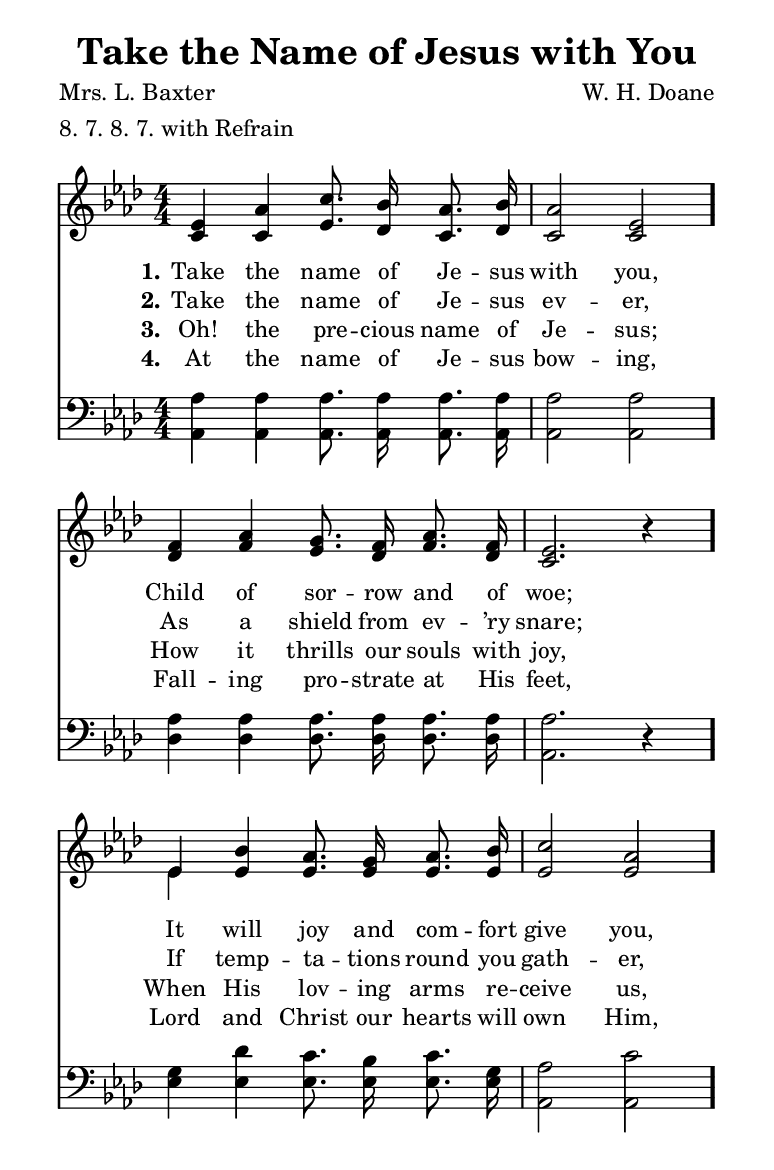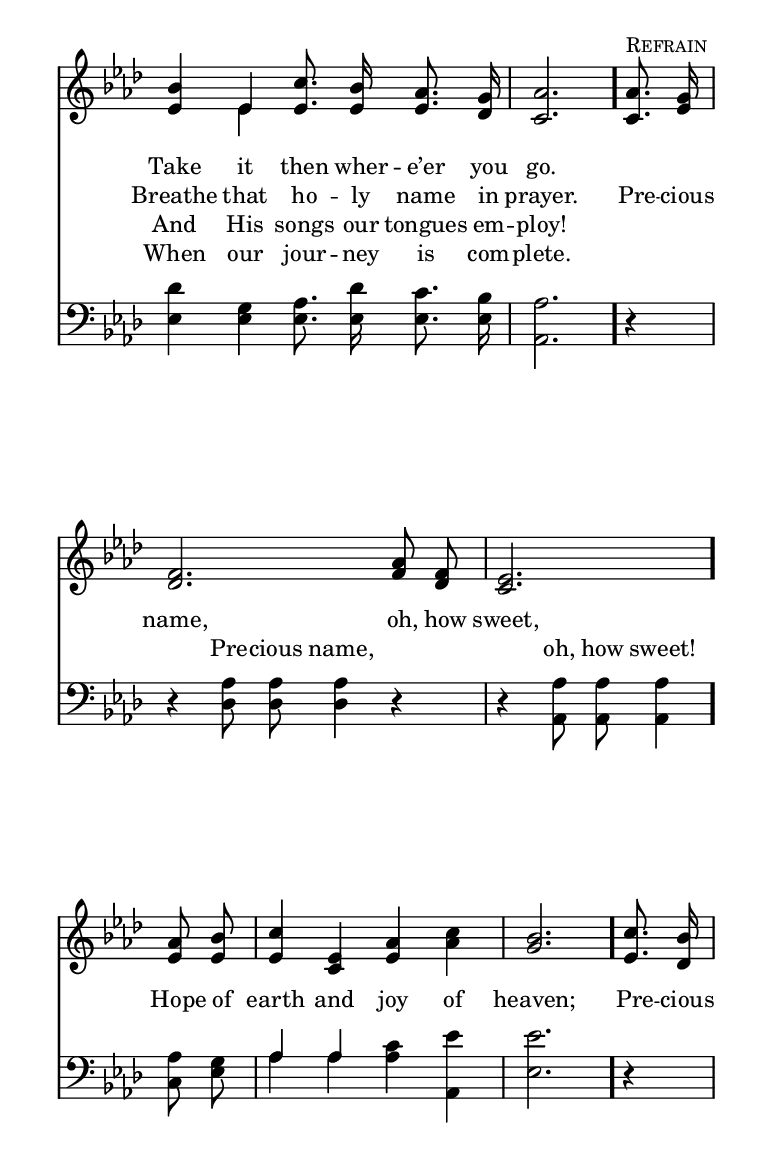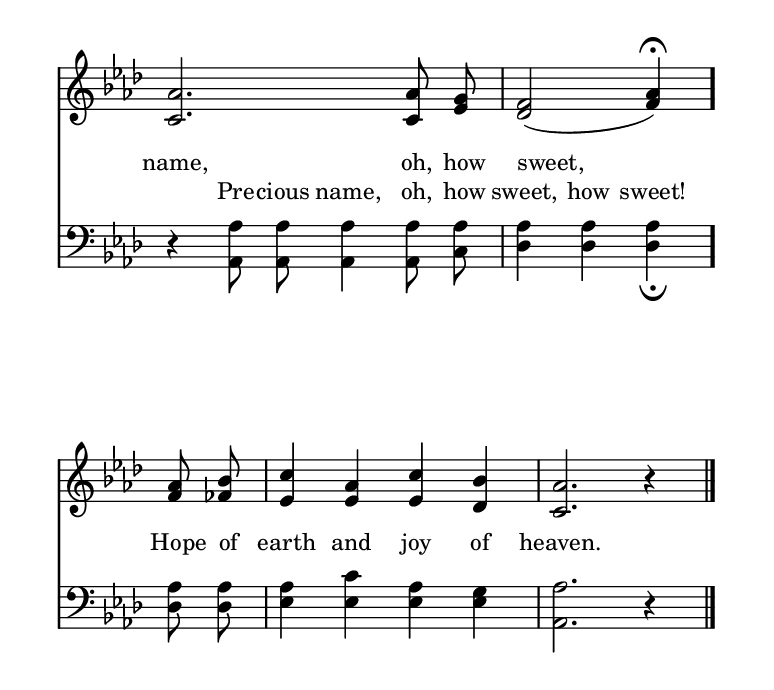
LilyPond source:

\include "common/global.ily"
\paper {
  \include "common/paper.ily"
}

\header{
  hymnnumber = "194"
  title = "Take the Name of Jesus with You"
  tunename = ""
  meter = "8. 7. 8. 7. with Refrain"
  poet = "Mrs. L. Baxter"
  composer = "W. H. Doane"
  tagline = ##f
}

ta = { \tempo 4=80 }
tb = { \tempo 4=40 }

global = {
  \include "common/overrides.ily"
  \override Staff.TimeSignature.style = #'numbered % original has `c`
  \time 4/4
  \override Score.MetronomeMark.transparent = ##t % hide all fermata changes too
  \ta
  \key aes \major
  \autoBeamOff
}

patternA = { c4 c c8. c16 c8. c16 | c2 c }
patternB = { c4 c c8. c16 c8. c16 | c2. }

notesSoprano = {
\global
\relative c' {

  ees4 aes c8. bes16 aes8. bes16 | aes2 ees
  \changePitch \patternB { f aes g f aes f | ees } r4
  \changePitch \patternA { ees bes' aes g aes bes | c aes }
  \changePitch \patternB { bes ees, c' bes aes g | aes }

  << s^\markup { \small \caps "Refrain" }
  { aes8. g16 | f2. aes8 f | ees2. } >>
  aes8 bes | c4 ees, aes c | bes2.
  c8. bes16 | aes2. aes8 g | f2( \tb aes4) \fermata \ta
  aes8 bes | c4 aes c bes | aes2. r4

  \bar "|."

}
}

notesAlto = {
\global
\relative e' {

  \changePitch \patternA { c c ees des c des | c c }
  \changePitch \patternB { des f ees des f des | c } r4
  \changePitch \patternA { ees ees ees ees ees ees | ees ees }
  \changePitch \patternB { ees ees ees ees ees des | c }

  c8. ees16 | des2. f8 des | c2.
  ees8 ees | ees4 c ees aes | g2.
  ees8. des16 | c2. c8 ees | des2( f4)
  f8 fes | ees4 ees ees des | c2. r4

}
}

notesTenor = {
\global
\relative a {

  \changePitch \patternA { aes aes aes aes aes aes | aes aes }
  \changePitch \patternB { aes aes aes aes aes aes | aes } r4
  \changePitch \patternA { g des' c bes c g | aes c }
  \changePitch \patternB { des g, aes des c bes | aes }

  r4 | r4 aes8 aes aes4 r4 | r4 aes8 aes aes4
  aes8 g | aes4 aes c ees | ees2.
  r4 | r4 aes,8 aes aes4 aes8 aes | aes4 aes aes
  aes8 aes | aes4 c aes g | aes2. r4

}
}

notesBass = {
\global
\relative f, {

  \changePitch \patternA { aes aes aes aes aes aes | aes aes }
  \changePitch \patternB { des des des des des des | aes } r4
  \changePitch \patternA { ees' ees ees ees ees ees | aes, aes }
  \changePitch \patternB { ees' ees ees ees ees ees | aes, }

  r4 | r4 des8 des des4 r4 | r4 aes8 aes aes4
  c8 ees | aes4 aes aes aes, | ees'2.
  r4 | r4 aes,8 aes aes4 aes8 c | des4 des des_\fermata
  des8 des | ees4 ees ees ees | aes,2. r4

}
}

Refrain = \lyricmode {

Pre -- cious name, oh, how sweet, \bar "."
Hope of earth and joy of heaven; \bar "."
Pre -- cious name, oh, how sweet, \bar "."
Hope of earth and joy of heaven. \bar "."

}

wordsA = \lyricmode {
\set stanza = "1."

Take the name of Je -- sus with you, \bar "."
Child of sor -- row and of woe; \bar "."
It will joy and com -- fort give you, \bar "."
Take it then wher -- e’er you go. \bar "."

}

wordsB = \lyricmode {
\set stanza = "2."

Take the name of Je -- sus ev -- er,
As a shield from ev -- ’ry snare;
If temp -- ta -- tions round you gath -- er,
Breathe that ho -- ly name in prayer.

\Refrain

}

wordsC = \lyricmode {
\set stanza = "3."

Oh! the pre -- cious name of Je -- sus;
How it thrills our souls with joy,
When His lov -- ing arms re -- ceive us,
And His songs our tongues em -- ploy!

}

wordsD = \lyricmode {
\set stanza = "4."

At the name of Je -- sus bow -- ing,
Fall -- ing pro -- strate at His feet,
Lord and Christ our hearts will own Him,
When our jour -- ney is com -- plete.

}

underWords = \lyricmode {

{ \repeat unfold 30 \skip 4 }
Pre -- cious name, oh, how sweet!
{ \repeat unfold 7 \skip 4 }
Pre -- cious name, oh, how sweet, how sweet!

}

\score {
  \context ChoirStaff <<
    \context Staff = upper <<
      \set Staff.autoBeaming = ##f
      \set ChoirStaff.systemStartDelimiter = #'SystemStartBar
      \set ChoirStaff.printPartCombineTexts = ##f
      \partcombine #'(2 . 11) \notesSoprano \notesAlto
      \context NullVoice = sopranos { \voiceOne << \notesSoprano >> }
      \context Lyrics = one   \lyricsto sopranos \wordsA
      \context Lyrics = two   \lyricsto sopranos \wordsB
      \context Lyrics = three \lyricsto sopranos \wordsC
      \context Lyrics = four  \lyricsto sopranos \wordsD
    >>
    \context Staff = men <<
      \set Staff.autoBeaming = ##f
      \clef bass
      \set ChoirStaff.printPartCombineTexts = ##f
      \partcombine #'(2 . 11) \notesTenor \notesBass
      \context NullVoice = tenors { \voiceOne << \notesTenor >> }
    >>
    \context Lyrics = three \lyricsto tenors \underWords
  >>
  \layout {
    \include "common/layout.ily"
  }
  \midi{
    \include "common/midi.ily"
  }
}

\version "2.19.49"  % necessary for upgrading to future LilyPond versions.

% vi:set et ts=2 sw=2 ai nocindent syntax=lilypond:
